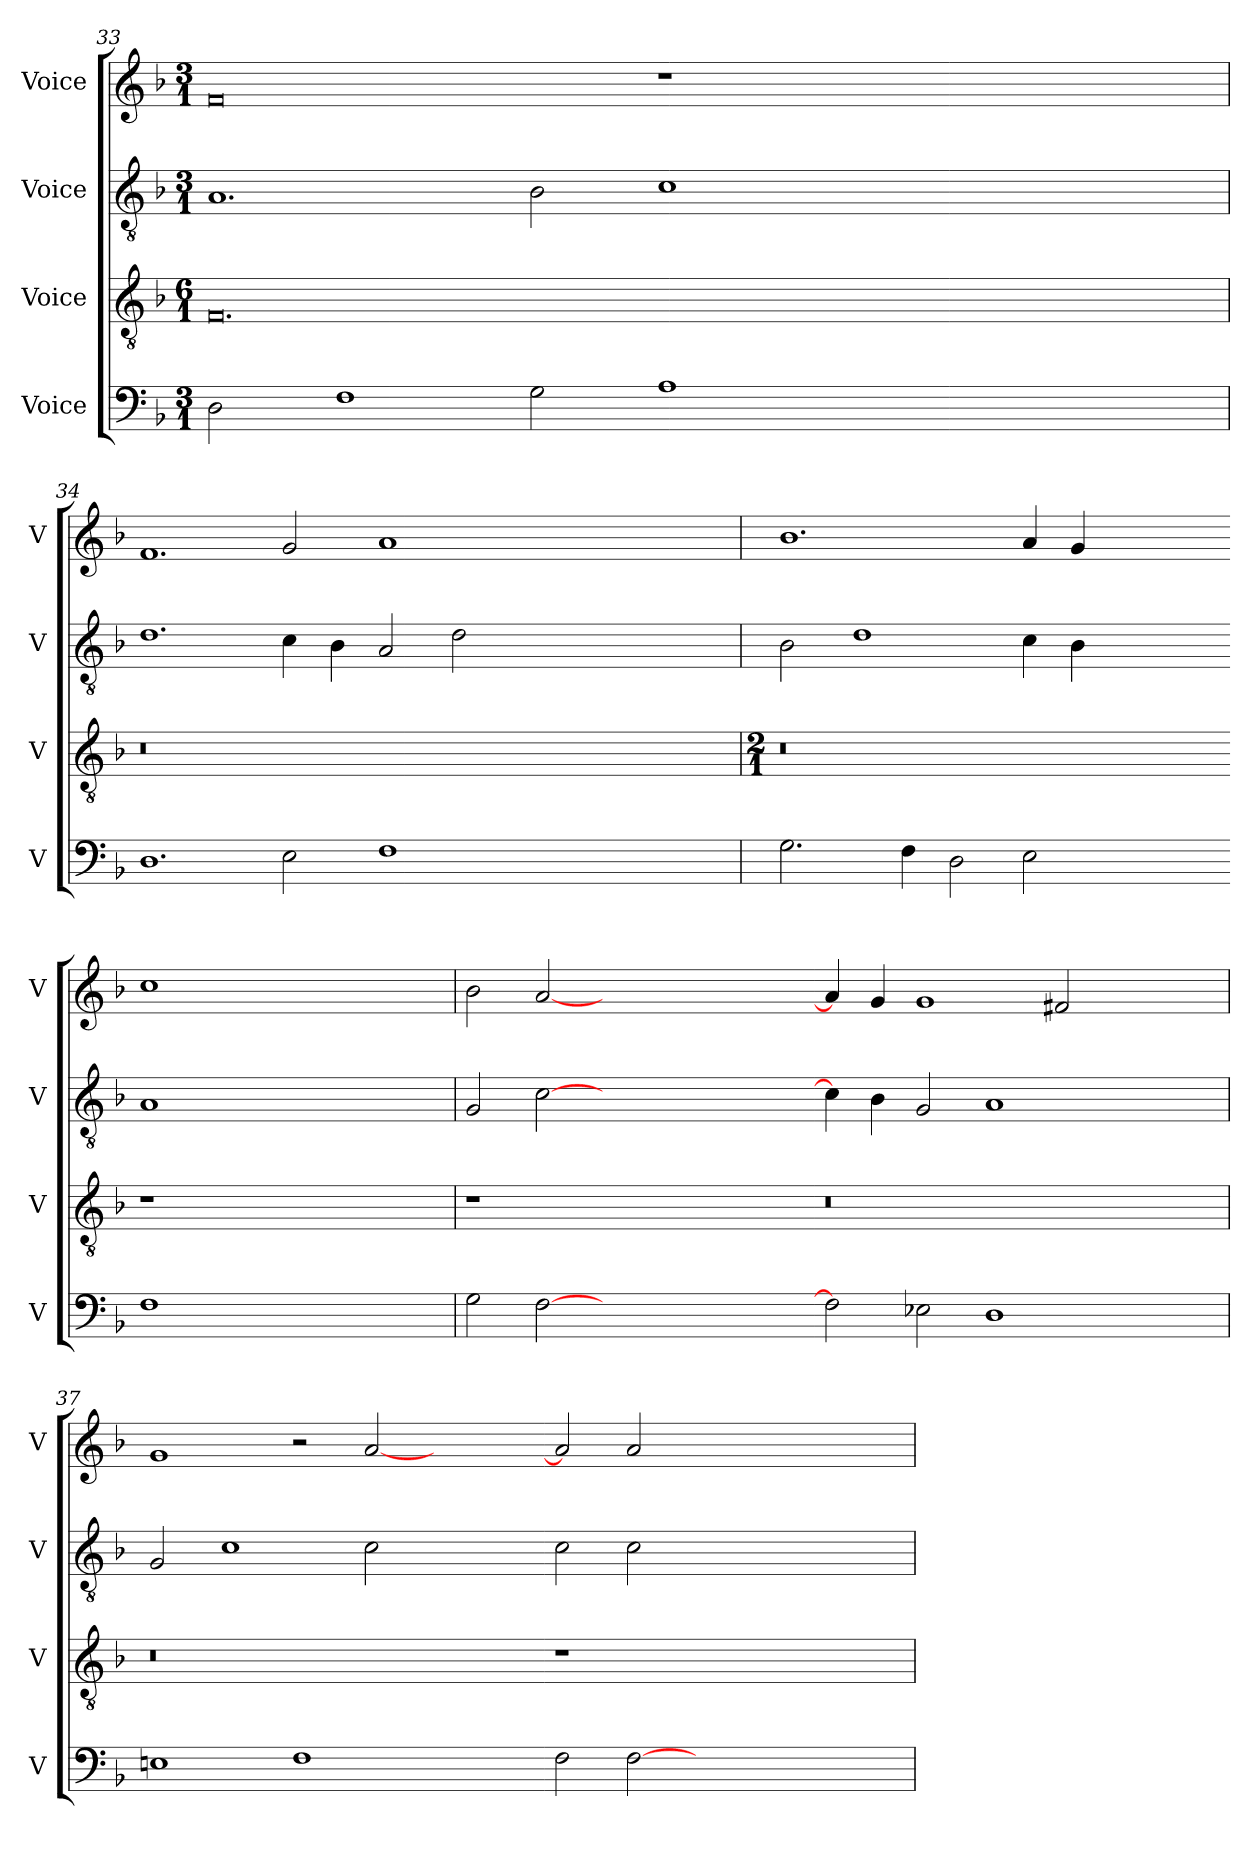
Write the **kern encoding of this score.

**kern	**kern	**kern	**kern
*part4	*part3	*part2	*part1
*staff4	*staff3	*staff2	*staff1
*I"Voice	*I"Voice	*I"Voice	*I"Voice
*I'V	*I'V	*I'V	*I'V
*clefF4	*clefGv2	*clefGv2	*clefG2
*k[b-]	*k[b-]	*k[b-]	*k[b-]
*M3/1	*M6/1	*M3/1	*M3/1
=33	=33	=33	=33
2D\	0.F	1.A	0f
1F	.	.	.
2G\	.	2B-\	.
1A	.	1c	1r
0.ryy	0.ryy	0.ryy	0.ryy
!!LO:LB:g=z
=34	=34	=34	=34
1.D	0.r	1.d	1.f
2E\	.	4c\	2g/
.	.	4B-\	.
1F	.	2A/	1a
.	.	2d\	.
0.ryy	0.ryy	0.ryy	0.ryy
=35	=35	=35	=35
*	*M2/1	*	*
2.G\	0r	2B-\	1.b-
.	.	1d	.
4F\	.	.	.
2D\	.	.	.
2E\	.	4c\	4a/
.	.	4B-\	4g/
1ryy	1ryy	1ryy	1ryy
!!LO:PB:g=z
=-	=-	=-	=-
1F	1r	1A	1cc
0ryy	1ryy	0ryy	0ryy
.	1ryy	.	.
=36	=36	=36	=36
2G\	1r	2G/	2b-\
[2F\	.	[2c\	[2a/
0ryy	1ryy	0ryy	0ryy
.	1ryy	.	.
=-	=-	=-	=-
2F\]	0r	4c\]	4a/]
.	.	4B-\	4g/
2E-X\	.	2G/	1g
1D	.	1A	.
.	.	.	2f#X/
1ryy	1ryy	1ryy	1ryy
!!LO:LB:g=z
=37	=37	=37	=37
1En	0r	2G/	1g
.	.	1c	.
1F	.	.	2r
.	.	2c\	[2a/
1ryy	1ryy	1ryy	1ryy
=-	=-	=-	=-
2F\	1r	2c\	2a/]
[2F\	.	2c\	2a/
0ryy	1ryy	0ryy	0ryy
.	1ryy	.	.
=	=	=	=
*-	*-	*-	*-
